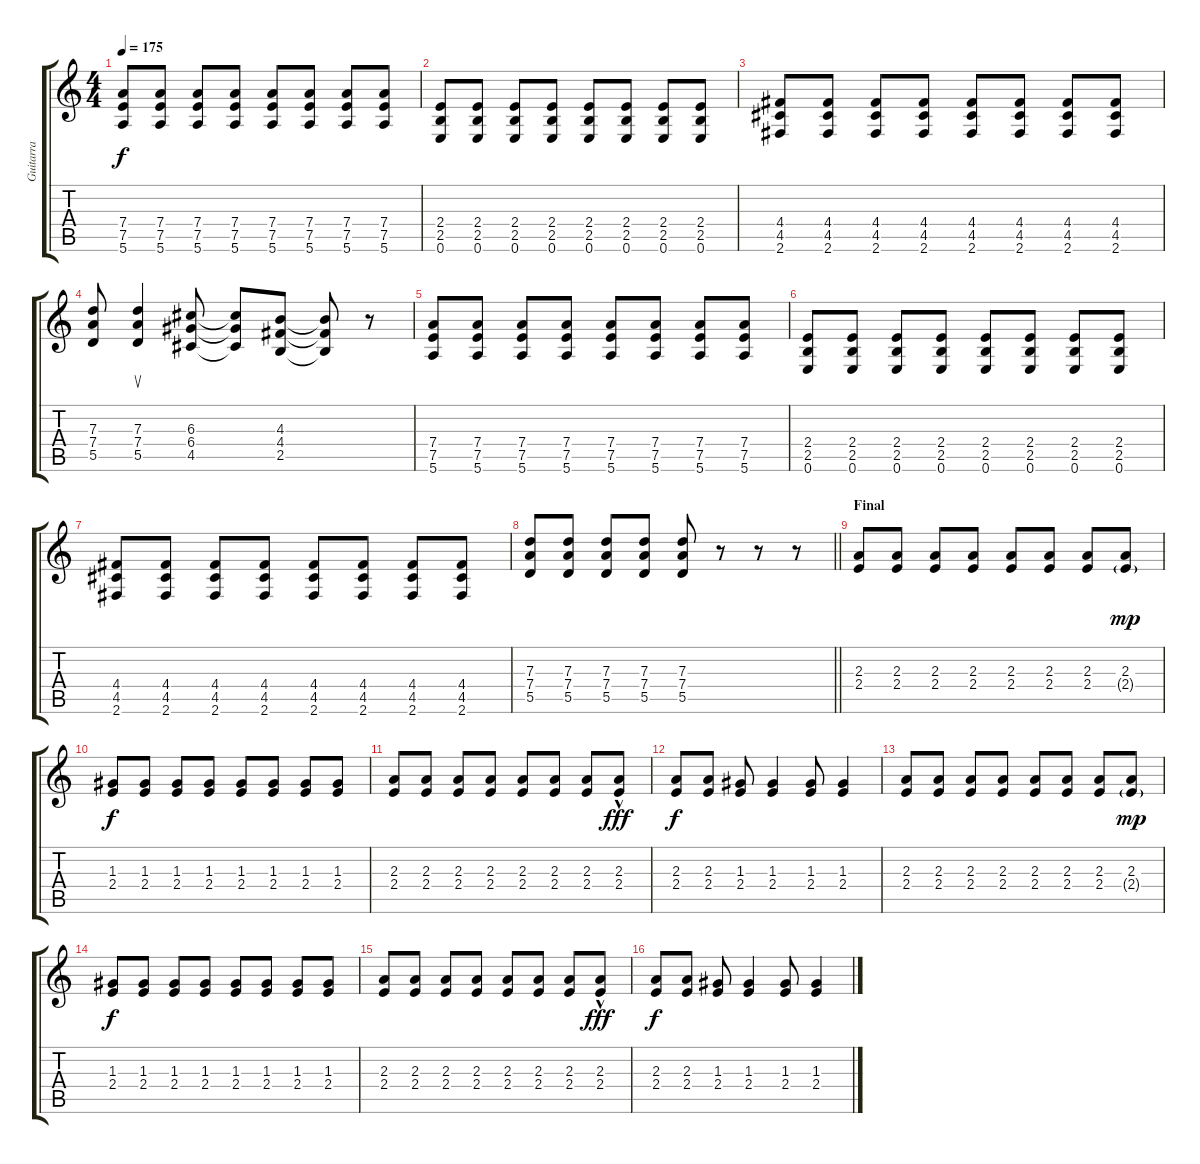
\track ("Guitarra" "Guitarra") {instrument distortionguitar}
\staff {score tabs}
\tuning (E4 B3 G3 D3 A2 E2) {hide}
\ts (4 4)
\tempo 175
\clef g2
\ks c
(7.4 7.5 5.6).8{dy f} (7.4 7.5 5.6).8 (7.4 7.5 5.6).8 (7.4 7.5 5.6).8 (7.4 7.5 5.6).8 (7.4 7.5 5.6).8 (7.4 7.5 5.6).8 (7.4 7.5 5.6).8 |
(2.4 2.5 0.6).8 (2.4 2.5 0.6).8 (2.4 2.5 0.6).8 (2.4 2.5 0.6).8 (2.4 2.5 0.6).8 (2.4 2.5 0.6).8 (2.4 2.5 0.6).8 (2.4 2.5 0.6).8 |
(4.4 4.5 2.6).8 (4.4 4.5 2.6).8 (4.4 4.5 2.6).8 (4.4 4.5 2.6).8 (4.4 4.5 2.6).8 (4.4 4.5 2.6).8 (4.4 4.5 2.6).8 (4.4 4.5 2.6).8 |
(7.3 7.4 5.5).8 (7.3 7.4 5.5).4{su} (6.3 6.4 4.5).8 (6.3{t} 6.4{t} 4.5{t}).8 (4.3 4.4 2.5).8 (4.3{t} 4.4{t} 2.5{t}).8 r.8 |
(7.4 7.5 5.6).8 (7.4 7.5 5.6).8 (7.4 7.5 5.6).8 (7.4 7.5 5.6).8 (7.4 7.5 5.6).8 (7.4 7.5 5.6).8 (7.4 7.5 5.6).8 (7.4 7.5 5.6).8 |
(2.4 2.5 0.6).8 (2.4 2.5 0.6).8 (2.4 2.5 0.6).8 (2.4 2.5 0.6).8 (2.4 2.5 0.6).8 (2.4 2.5 0.6).8 (2.4 2.5 0.6).8 (2.4 2.5 0.6).8 |
(4.4 4.5 2.6).8 (4.4 4.5 2.6).8 (4.4 4.5 2.6).8 (4.4 4.5 2.6).8 (4.4 4.5 2.6).8 (4.4 4.5 2.6).8 (4.4 4.5 2.6).8 (4.4 4.5 2.6).8 |
\barLineRight lightlight
(7.3 7.4 5.5).8 (7.3 7.4 5.5).8 (7.3 7.4 5.5).8 (7.3 7.4 5.5).8 (7.3 7.4 5.5).8 r.8 r.8 r.8 |
\section ("" "Final")
(2.3 2.4).8 (2.3 2.4).8 (2.3 2.4).8 (2.3 2.4).8 (2.3 2.4).8 (2.3 2.4).8 (2.3 2.4).8 (2.3 2.4{g}).8{dy mp} |
(1.3 2.4).8{dy f} (1.3 2.4).8 (1.3 2.4).8 (1.3 2.4).8 (1.3 2.4).8 (1.3 2.4).8 (1.3 2.4).8 (1.3 2.4).8 |
(2.3 2.4).8 (2.3 2.4).8 (2.3 2.4).8 (2.3 2.4).8 (2.3 2.4).8 (2.3 2.4).8 (2.3 2.4).8 (2.3{hac} 2.4).8{dy fff} |
(2.3 2.4).8{dy f} (2.3 2.4).8 (1.3 2.4).8 (1.3 2.4).4 (1.3 2.4).8 (1.3 2.4).4 |
(2.3 2.4).8 (2.3 2.4).8 (2.3 2.4).8 (2.3 2.4).8 (2.3 2.4).8 (2.3 2.4).8 (2.3 2.4).8 (2.3 2.4{g}).8{dy mp} |
(1.3 2.4).8{dy f} (1.3 2.4).8 (1.3 2.4).8 (1.3 2.4).8 (1.3 2.4).8 (1.3 2.4).8 (1.3 2.4).8 (1.3 2.4).8 |
(2.3 2.4).8 (2.3 2.4).8 (2.3 2.4).8 (2.3 2.4).8 (2.3 2.4).8 (2.3 2.4).8 (2.3 2.4).8 (2.3{hac} 2.4).8{dy fff} |
(2.3 2.4).8{dy f} (2.3 2.4).8 (1.3 2.4).8 (1.3 2.4).4 (1.3 2.4).8 (1.3 2.4).4
